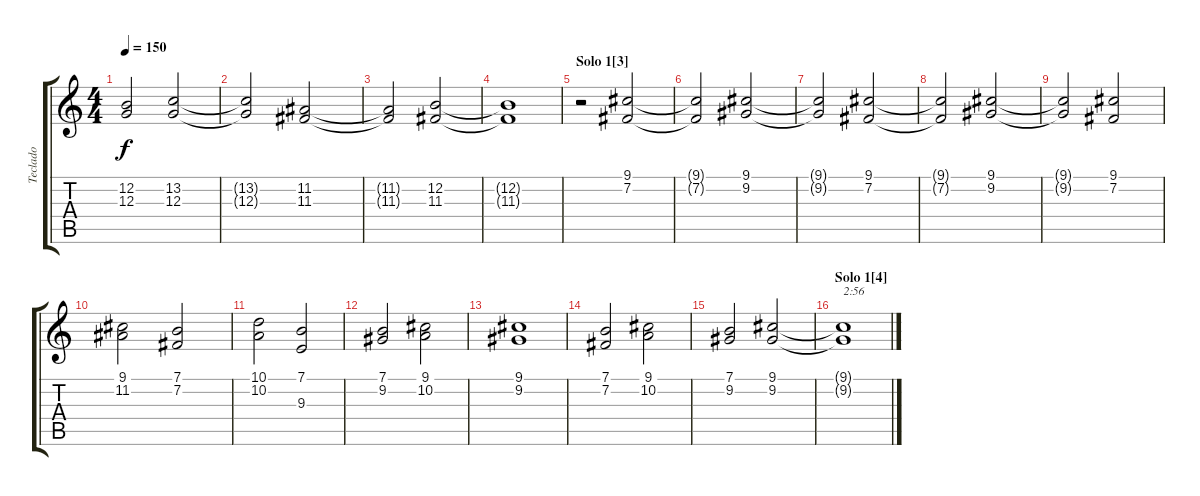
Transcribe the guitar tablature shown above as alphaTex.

\track ("Teclado" "Teclado") {instrument stringensemble1}
\staff {score tabs}
\tuning (E4 B3 G3 D3 A2 E2) {hide}
\ts (4 4)
\tempo 150
\clef g2
\ks c
(12.2{t} 12.3{t}).2{dy f} (13.2 12.3).2 |
(13.2{t} 12.3{t}).2 (11.2 11.3).2 |
(11.2{t} 11.3{t}).2 (12.2 11.3).2 |
(12.2{t} 11.3{t}).1 |
\section ("" "Solo 1[3]")
r.2 (9.1 7.2).2 |
(9.1{t} 7.2{t}).2 (9.1 9.2).2 |
(9.1{t} 9.2{t}).2 (9.1 7.2).2 |
(9.1{t} 7.2{t}).2 (9.1 9.2).2 |
(9.1{t} 9.2{t}).2 (9.1 7.2).2 |
(9.1 11.2).2 (7.1 7.2).2 |
(10.1 10.2).2 (7.1 9.3).2 |
(7.1 9.2).2 (9.1 10.2).2 |
(9.1 9.2).1 |
(7.1 7.2).2 (9.1 10.2).2 |
(7.1 9.2).2 (9.1 9.2).2 |
\section ("" "Solo 1[4]")
(9.1{t} 9.2{t}).1{txt "2:56"}
